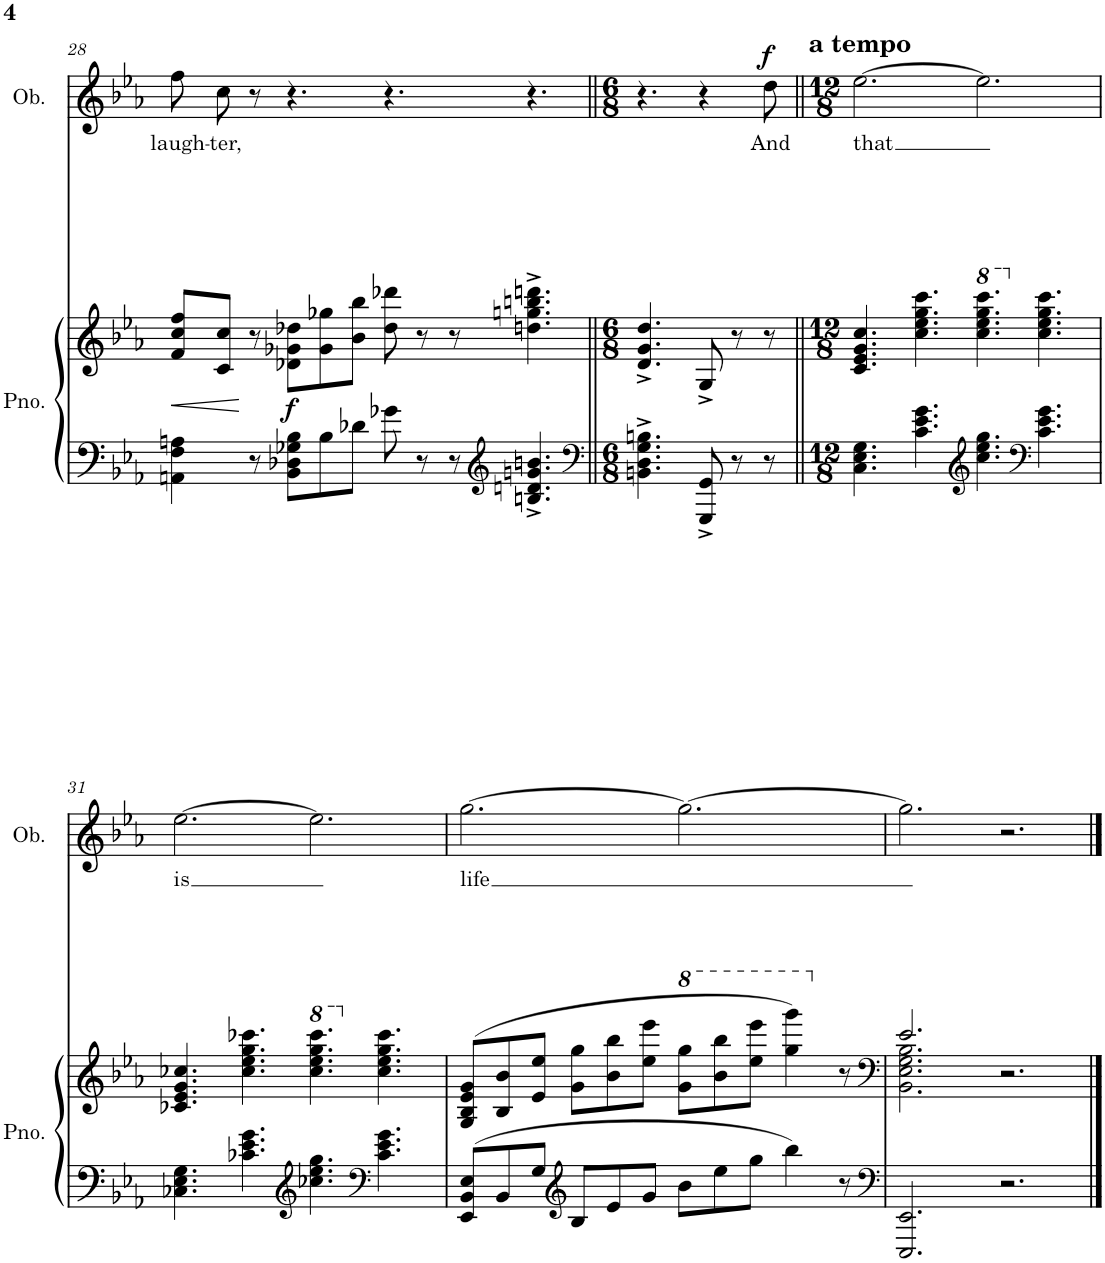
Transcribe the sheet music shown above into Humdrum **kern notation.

**kern	**kern	**dynam	**kern	**text	**dynam
*part2	*part2	*part2	*part1	*part1	*part1
*staff3	*staff2	*staff2/3	*staff1	*staff1	*staff1
*I"Piano	*	*	*I"Oboe	*	*
*I'Pno.	*	*	*I'Ob.	*	*
!!LO:PB:g=z
*clefF4	*clefG2	*	*clefG2	*	*
*k[b-e-a-]	*k[b-e-a-]	*	*k[b-e-a-]	*	*
*M12/8	*M12/8	*	*M12/8	*	*
=28	=28	=28	=28	=28	=28
!	!	!LO:HP:b	!	!LO:LY:b	!
4AAn\ 4F\ 4An\	8f/ 8cc/ 8ff/L	<	8ff\L	laugh-	.
!	!	!	!	!LO:LY:b	!
.	8c/ 8cc/J	.	8cc\J	-ter,	.
8r	8r	[	8r	.	.
!	!	!LO:DY:b	!	!	!
8BB-\ 8D-X\ 8G-X\ 8B-\L	8d-X\ 8g-X\ 8dd-X\L	f	4.r	.	.
8B-\	8g-\ 8gg-X\	.	.	.	.
8d-X\J	8b-\ 8bb-\J	.	.	.	.
8g-X\	8dd-\ 8ddd-X\	.	4.r	.	.
8r	8r	.	.	.	.
8r	8r	.	.	.	.
*clefG2	*	*	*	*	*
4.Bn/^ 4.dn/^ 4.gn/^ 4.bn/^	4.ddn\^ 4.ggn\^ 4.bbn\^ 4.dddn\^	.	4.r	.	.
=29||	=29||	=29||	=29||	=29||	=29||
*clefF4	*	*	*	*	*
*M6/8	*M6/8	*	*M6/8	*	*
4.BBn\^ 4.D\^ 4.G\^ 4.Bn\^	4.d/^ 4.g/^ 4.dd/^	.	4.r	.	.
8GGG/^ 8GG/^	8G^/	.	4r	.	.
8r	8r	.	.	.	.
!	!	!	!	!LO:LY:b	!LO:DY:a
8r	8r	.	8dd\	And	f
=30||	=30||	=30||	=30||	=30||	=30||
*M12/8	*M12/8	*	*M12/8	*	*
!	!	!	!LO:TX:a:B:t=a tempo	!	!
!	!	!	!	!LO:LY:b	!
4.C\ 4.E-\ 4.G\	4.c/ 4.e-/ 4.g/ 4.cc/	.	[2.ee-\	that	.
4.c\ 4.e-\ 4.g\	4.cc\ 4.ee-\ 4.gg\ 4.ccc\	.	.	.	.
*clefG2	*	*	*	*	*
*	*8va	*	*	*	*
4.cc\ 4.ee-\ 4.gg\	4.ccc\ 4.eee-\ 4.ggg\ 4.cccc\	.	2.ee-\]	.	.
*clefF4	*	*	*	*	*
*	*X8va	*	*	*	*
4.c\ 4.e-\ 4.g\	4.cc\ 4.ee-\ 4.gg\ 4.ccc\	.	.	.	.
!!LO:LB:g=z
=31	=31	=31	=31	=31	=31
!	!	!	!	!LO:LY:b	!
4.C-X\ 4.E-\ 4.G\	4.c-X/ 4.e-/ 4.g/ 4.cc-X/	.	[2.ee-\	is	.
4.c-X\ 4.e-\ 4.g\	4.cc-\ 4.ee-\ 4.gg\ 4.ccc-X\	.	.	.	.
*clefG2	*	*	*	*	*
*	*8va	*	*	*	*
4.cc-X\ 4.ee-\ 4.gg\	4.ccc-\ 4.eee-\ 4.ggg\ 4.cccc-\	.	2.ee-\]	.	.
*clefF4	*	*	*	*	*
*	*X8va	*	*	*	*
4.c-\ 4.e-\ 4.g\	4.cc-\ 4.ee-\ 4.gg\ 4.ccc-\	.	.	.	.
=32	=32	=32	=32	=32	=32
!	!	!	!	!LO:LY:b	!
8EE-/ 8BB-/ 8E-/L	(8G/ 8B-/ 8e-/ 8g/L	.	[2.gg\	life	.
8BB-/	8B-/ 8b-/	.	.	.	.
8G/J	8e-/ 8ee-/J	.	.	.	.
*clefG2	*	*	*	*	*
8B-/L	8g\ 8gg\L	.	.	.	.
8e-/	8b-\ 8bb-\	.	.	.	.
8g/J	8ee-\ 8eee-\J	.	.	.	.
*	*8va	*	*	*	*
8b-\L	8gg\ 8ggg\L	.	2.gg\_	.	.
8ee-\	8bb-\ 8bbb-\	.	.	.	.
8gg\J	8eee-\ 8eeee-\J	.	.	.	.
4bb-\	4ggg\ 4gggg\)	.	.	.	.
*	*X8va	*	*	*	*
8r	8r	.	.	.	.
=33	=33	=33	=33	=33	=33
*clefF4	*clefF4	*	*	*	*
*	*^	*	*	*	*
2.EEE-/ 2.EE-/	2.e-/	2.BB-\ 2.E-\ 2.G\ 2.B-\	.	2.gg\]	.	.
2.r	2.r	2.ryy	.	2.r	.	.
*	*v	*v	*	*	*	*
==	==	==	==	==	==
*-	*-	*-	*-	*-	*-
